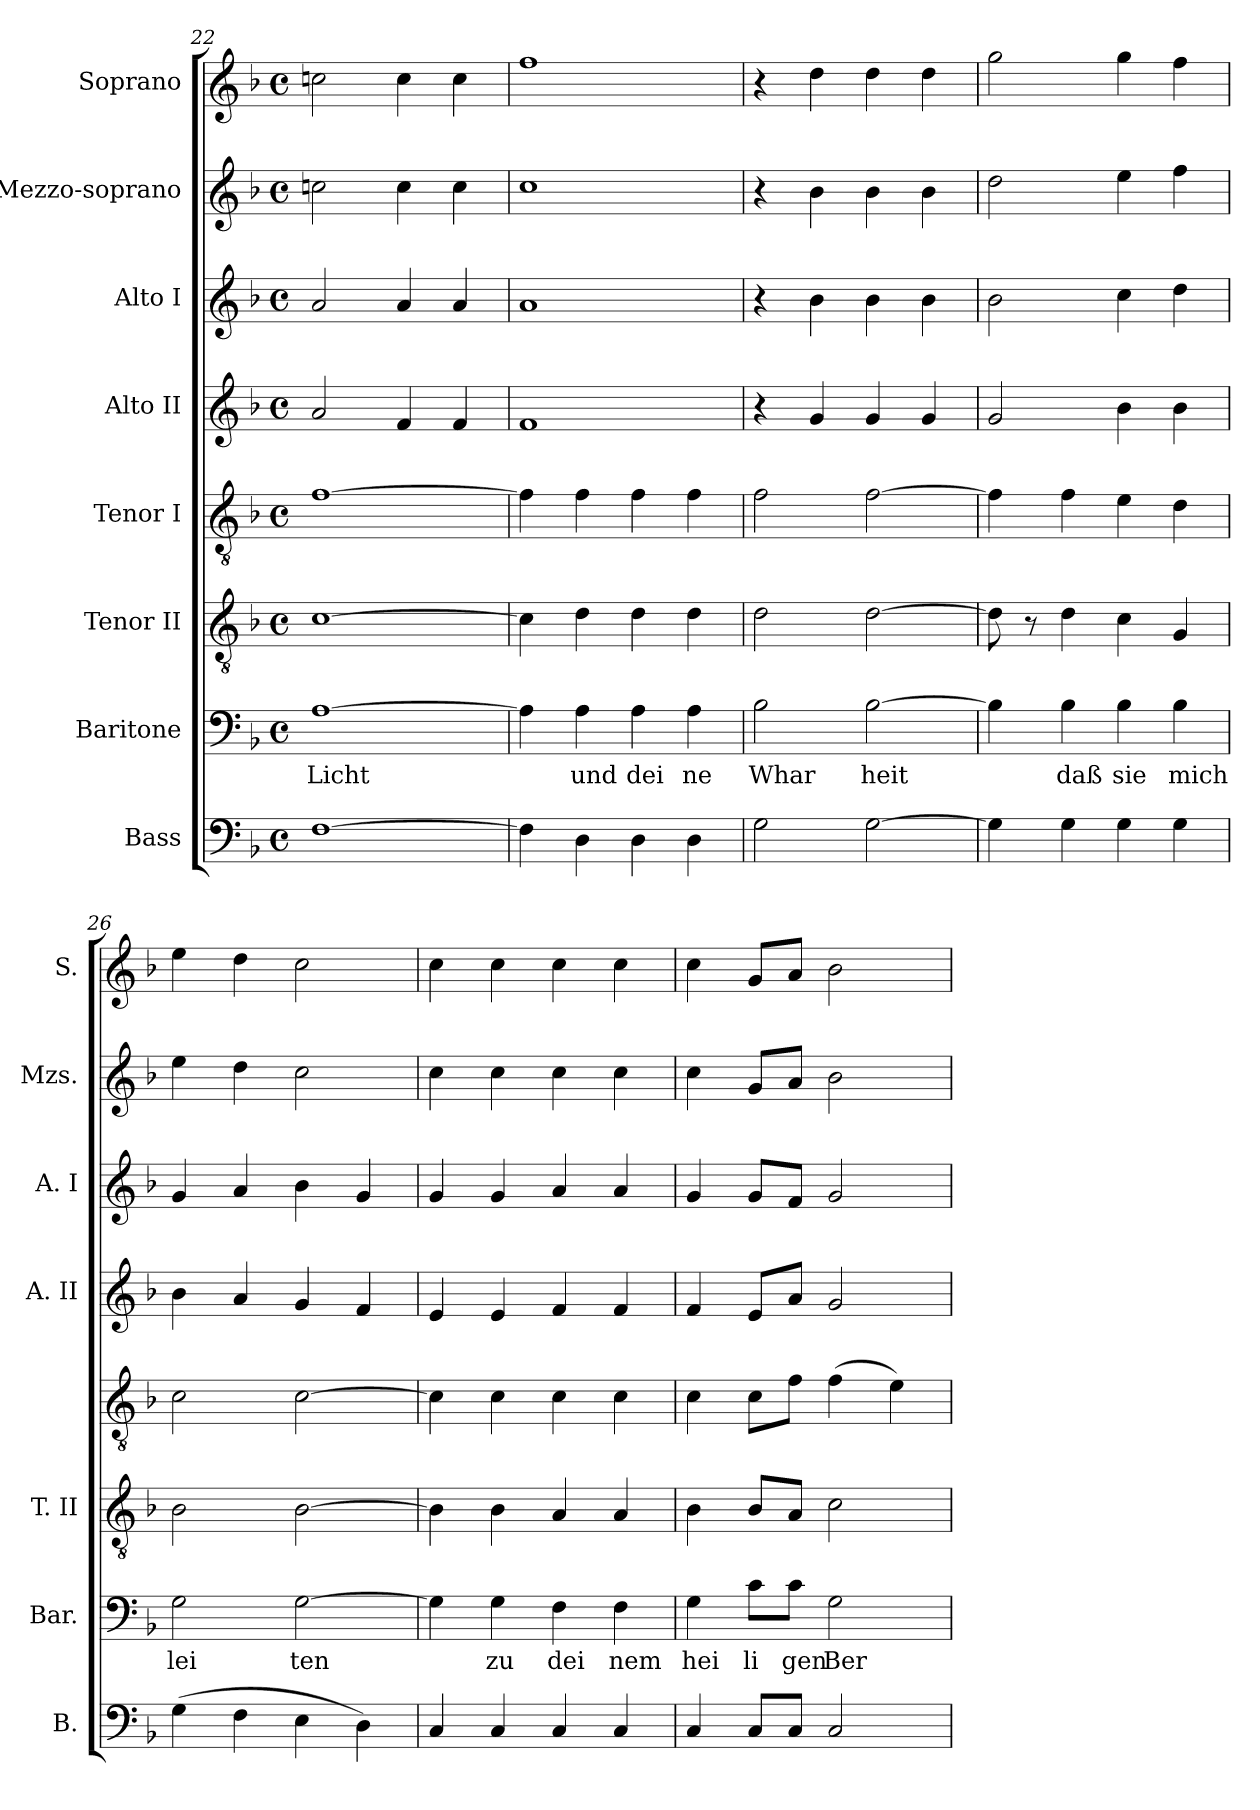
**kern	**kern	**text	**kern	**kern	**kern	**kern	**kern	**kern
*part8	*part7	*part7	*part6	*part5	*part4	*part3	*part2	*part1
*staff8	*staff7	*staff7	*staff6	*staff5	*staff4	*staff3	*staff2	*staff1
*I"Bass	*I"Baritone	*	*I"Tenor II	*I"Tenor I	*I"Alto II	*I"Alto I	*I"Mezzo-soprano	*I"Soprano
*I'B.	*I'Bar.	*	*I'T. II	*	*I'A. II	*I'A. I	*I'Mzs.	*I'S.
*clefF4	*clefF4	*	*clefGv2	*clefGv2	*clefG2	*clefG2	*clefG2	*clefG2
*k[b-]	*k[b-]	*	*k[b-]	*k[b-]	*k[b-]	*k[b-]	*k[b-]	*k[b-]
*M4/4	*M4/4	*	*M4/4	*M4/4	*M4/4	*M4/4	*M4/4	*M4/4
*met(c)	*met(c)	*	*met(c)	*met(c)	*met(c)	*met(c)	*met(c)	*met(c)
=22	=22	=22	=22	=22	=22	=22	=22	=22
[1F	[1A	Licht	[1c	[1f	2a/	2a/	2ccn\	2ccn\
.	.	.	.	.	4f/	4a/	4cc\	4cc\
.	.	.	.	.	4f/	4a/	4cc\	4cc\
!!LO:PB:g=z
=23	=23	=23	=23	=23	=23	=23	=23	=23
4F\]	4A\]	.	4c\]	4f\]	1f	1a	1cc	1ff
4D\	4A\	und	4d\	4f\	.	.	.	.
4D\	4A\	dei	4d\	4f\	.	.	.	.
4D\	4A\	ne	4d\	4f\	.	.	.	.
=24	=24	=24	=24	=24	=24	=24	=24	=24
2G\	2B-\	Whar	2d\	2f\	4r	4r	4r	4r
.	.	.	.	.	4g/	4b-\	4b-\	4dd\
[2G\	[2B-\	heit	[2d\	[2f\	4g/	4b-\	4b-\	4dd\
.	.	.	.	.	4g/	4b-\	4b-\	4dd\
=25	=25	=25	=25	=25	=25	=25	=25	=25
4G\]	4B-\]	.	8d\]	4f\]	2g/	2b-\	2dd\	2gg\
.	.	.	8r	.	.	.	.	.
4G\	4B-\	daß	4d\	4f\	.	.	.	.
4G\	4B-\	sie	4c\	4e\	4b-\	4cc\	4ee\	4gg\
4G\	4B-\	mich	4G/	4d\	4b-\	4dd\	4ff\	4ff\
=26	=26	=26	=26	=26	=26	=26	=26	=26
(4G\	2G\	lei	2B-\	2c\	4b-\	4g/	4ee\	4ee\
4F\	.	.	.	.	4a/	4a/	4dd\	4dd\
4E\	[2G\	ten	[2B-\	[2c\	4g/	4b-\	2cc\	2cc\
4D\)	.	.	.	.	4f/	4g/	.	.
=27	=27	=27	=27	=27	=27	=27	=27	=27
4C/	4G\]	.	4B-\]	4c\]	4e/	4g/	4cc\	4cc\
4C/	4G\	zu	4B-\	4c\	4e/	4g/	4cc\	4cc\
4C/	4F\	dei	4A/	4c\	4f/	4a/	4cc\	4cc\
4C/	4F\	nem	4A/	4c\	4f/	4a/	4cc\	4cc\
=28	=28	=28	=28	=28	=28	=28	=28	=28
4C/	4G\	hei	4B-\	4c\	4f/	4g/	4cc\	4cc\
8C/L	8c\L	li	8B-/L	8c\L	8e/L	8g/L	8g/L	8g/L
8C/J	8c\J	gen	8A/J	8f\J	8a/J	8f/J	8a/J	8a/J
2C/	2G\	Ber	2c\	(4f\	2g/	2g/	2b-\	2b-\
.	.	.	.	4e\)	.	.	.	.
=	=	=	=	=	=	=	=	=
*-	*-	*-	*-	*-	*-	*-	*-	*-
